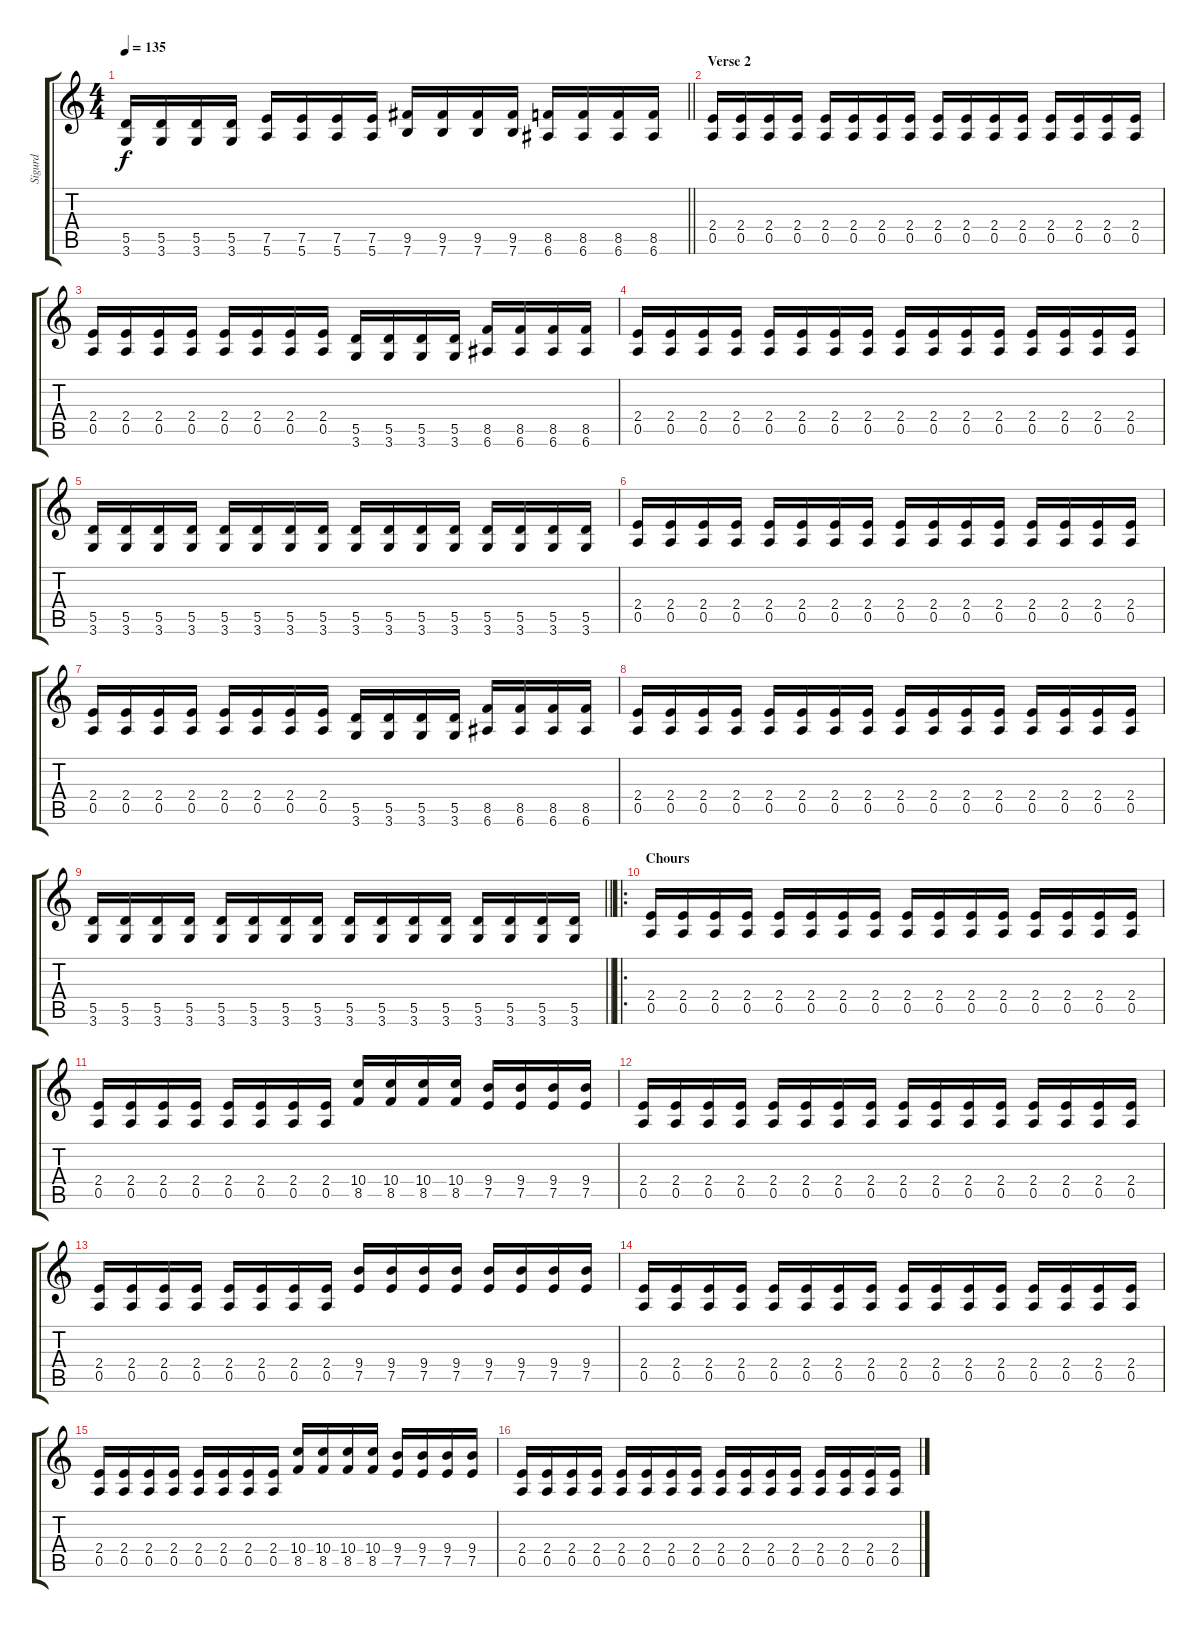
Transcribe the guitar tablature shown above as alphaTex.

\track ("Sigurd" "Sigurd") {instrument overdrivenguitar}
\staff {score tabs}
\tuning (E4 B3 G3 D3 A2 E2) {hide}
\ts (4 4)
\tempo 135
\clef g2
\barLineRight lightlight
\ks c
(5.5 3.6).16{dy f} (5.5 3.6).16 (5.5 3.6).16 (5.5 3.6).16 (7.5 5.6).16 (7.5 5.6).16 (7.5 5.6).16 (7.5 5.6).16 (9.5 7.6).16 (9.5 7.6).16 (9.5 7.6).16 (9.5 7.6).16 (8.5 6.6).16 (8.5 6.6).16 (8.5 6.6).16 (8.5 6.6).16 |
\section ("" "Verse 2")
(2.4 0.5).16 (2.4 0.5).16 (2.4 0.5).16 (2.4 0.5).16 (2.4 0.5).16 (2.4 0.5).16 (2.4 0.5).16 (2.4 0.5).16 (2.4 0.5).16 (2.4 0.5).16 (2.4 0.5).16 (2.4 0.5).16 (2.4 0.5).16 (2.4 0.5).16 (2.4 0.5).16 (2.4 0.5).16 |
(2.4 0.5).16 (2.4 0.5).16 (2.4 0.5).16 (2.4 0.5).16 (2.4 0.5).16 (2.4 0.5).16 (2.4 0.5).16 (2.4 0.5).16 (5.5 3.6).16 (5.5 3.6).16 (5.5 3.6).16 (5.5 3.6).16 (8.5 6.6).16 (8.5 6.6).16 (8.5 6.6).16 (8.5 6.6).16 |
(2.4 0.5).16 (2.4 0.5).16 (2.4 0.5).16 (2.4 0.5).16 (2.4 0.5).16 (2.4 0.5).16 (2.4 0.5).16 (2.4 0.5).16 (2.4 0.5).16 (2.4 0.5).16 (2.4 0.5).16 (2.4 0.5).16 (2.4 0.5).16 (2.4 0.5).16 (2.4 0.5).16 (2.4 0.5).16 |
(5.5 3.6).16 (5.5 3.6).16 (5.5 3.6).16 (5.5 3.6).16 (5.5 3.6).16 (5.5 3.6).16 (5.5 3.6).16 (5.5 3.6).16 (5.5 3.6).16 (5.5 3.6).16 (5.5 3.6).16 (5.5 3.6).16 (5.5 3.6).16 (5.5 3.6).16 (5.5 3.6).16 (5.5 3.6).16 |
(2.4 0.5).16 (2.4 0.5).16 (2.4 0.5).16 (2.4 0.5).16 (2.4 0.5).16 (2.4 0.5).16 (2.4 0.5).16 (2.4 0.5).16 (2.4 0.5).16 (2.4 0.5).16 (2.4 0.5).16 (2.4 0.5).16 (2.4 0.5).16 (2.4 0.5).16 (2.4 0.5).16 (2.4 0.5).16 |
(2.4 0.5).16 (2.4 0.5).16 (2.4 0.5).16 (2.4 0.5).16 (2.4 0.5).16 (2.4 0.5).16 (2.4 0.5).16 (2.4 0.5).16 (5.5 3.6).16 (5.5 3.6).16 (5.5 3.6).16 (5.5 3.6).16 (8.5 6.6).16 (8.5 6.6).16 (8.5 6.6).16 (8.5 6.6).16 |
(2.4 0.5).16 (2.4 0.5).16 (2.4 0.5).16 (2.4 0.5).16 (2.4 0.5).16 (2.4 0.5).16 (2.4 0.5).16 (2.4 0.5).16 (2.4 0.5).16 (2.4 0.5).16 (2.4 0.5).16 (2.4 0.5).16 (2.4 0.5).16 (2.4 0.5).16 (2.4 0.5).16 (2.4 0.5).16 |
\barLineRight lightlight
(5.5 3.6).16 (5.5 3.6).16 (5.5 3.6).16 (5.5 3.6).16 (5.5 3.6).16 (5.5 3.6).16 (5.5 3.6).16 (5.5 3.6).16 (5.5 3.6).16 (5.5 3.6).16 (5.5 3.6).16 (5.5 3.6).16 (5.5 3.6).16 (5.5 3.6).16 (5.5 3.6).16 (5.5 3.6).16 |
\ro
\section ("" "Chours")
(2.4 0.5).16 (2.4 0.5).16 (2.4 0.5).16 (2.4 0.5).16 (2.4 0.5).16 (2.4 0.5).16 (2.4 0.5).16 (2.4 0.5).16 (2.4 0.5).16 (2.4 0.5).16 (2.4 0.5).16 (2.4 0.5).16 (2.4 0.5).16 (2.4 0.5).16 (2.4 0.5).16 (2.4 0.5).16 |
(2.4 0.5).16 (2.4 0.5).16 (2.4 0.5).16 (2.4 0.5).16 (2.4 0.5).16 (2.4 0.5).16 (2.4 0.5).16 (2.4 0.5).16 (10.4 8.5).16 (10.4 8.5).16 (10.4 8.5).16 (10.4 8.5).16 (9.4 7.5).16 (9.4 7.5).16 (9.4 7.5).16 (9.4 7.5).16 |
(2.4 0.5).16 (2.4 0.5).16 (2.4 0.5).16 (2.4 0.5).16 (2.4 0.5).16 (2.4 0.5).16 (2.4 0.5).16 (2.4 0.5).16 (2.4 0.5).16 (2.4 0.5).16 (2.4 0.5).16 (2.4 0.5).16 (2.4 0.5).16 (2.4 0.5).16 (2.4 0.5).16 (2.4 0.5).16 |
(2.4 0.5).16 (2.4 0.5).16 (2.4 0.5).16 (2.4 0.5).16 (2.4 0.5).16 (2.4 0.5).16 (2.4 0.5).16 (2.4 0.5).16 (9.4 7.5).16 (9.4 7.5).16 (9.4 7.5).16 (9.4 7.5).16 (9.4 7.5).16 (9.4 7.5).16 (9.4 7.5).16 (9.4 7.5).16 |
(2.4 0.5).16 (2.4 0.5).16 (2.4 0.5).16 (2.4 0.5).16 (2.4 0.5).16 (2.4 0.5).16 (2.4 0.5).16 (2.4 0.5).16 (2.4 0.5).16 (2.4 0.5).16 (2.4 0.5).16 (2.4 0.5).16 (2.4 0.5).16 (2.4 0.5).16 (2.4 0.5).16 (2.4 0.5).16 |
(2.4 0.5).16 (2.4 0.5).16 (2.4 0.5).16 (2.4 0.5).16 (2.4 0.5).16 (2.4 0.5).16 (2.4 0.5).16 (2.4 0.5).16 (10.4 8.5).16 (10.4 8.5).16 (10.4 8.5).16 (10.4 8.5).16 (9.4 7.5).16 (9.4 7.5).16 (9.4 7.5).16 (9.4 7.5).16 |
(2.4 0.5).16 (2.4 0.5).16 (2.4 0.5).16 (2.4 0.5).16 (2.4 0.5).16 (2.4 0.5).16 (2.4 0.5).16 (2.4 0.5).16 (2.4 0.5).16 (2.4 0.5).16 (2.4 0.5).16 (2.4 0.5).16 (2.4 0.5).16 (2.4 0.5).16 (2.4 0.5).16 (2.4 0.5).16
